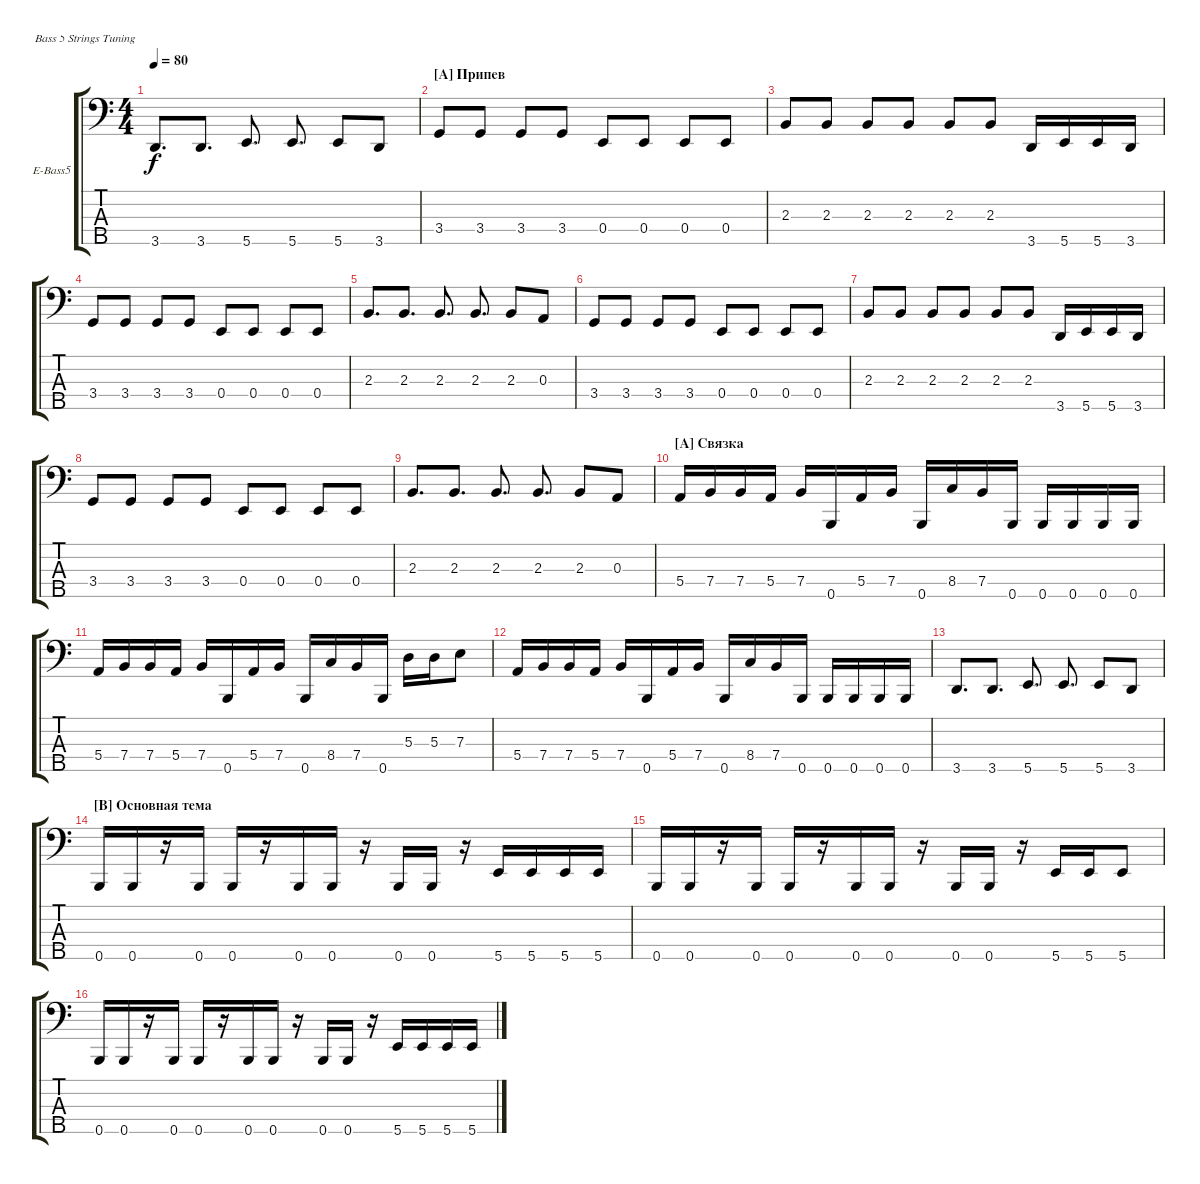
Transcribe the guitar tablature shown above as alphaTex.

\defaultSystemsLayout 4
\bracketExtendMode groupsimilarinstruments
\firstSystemTrackNameOrientation horizontal
\otherSystemsTrackNameOrientation horizontal
\track ("Electric Bass" "E-Bass5") {instrument electricbassfinger}
\staff {score tabs}
\tuning (G2 D2 A1 E1 B0)
\ts (4 4)
\tempo 80
\clef f4
\ks c
3.5.8{d dy f} 3.5.8{d} 5.5.8{d} 5.5.8{d} 5.5.8 3.5.8 |
\section ("A" "Припев")
3.4.8 3.4.8 3.4.8 3.4.8 0.4.8 0.4.8 0.4.8 0.4.8 |
2.3.8 2.3.8 2.3.8 2.3.8 2.3.8 2.3.8 3.5.16 5.5.16 5.5.16 3.5.16 |
3.4.8 3.4.8 3.4.8 3.4.8 0.4.8 0.4.8 0.4.8 0.4.8 |
2.3.8{d} 2.3.8{d} 2.3.8{d} 2.3.8{d} 2.3.8 0.3.8 |
3.4.8 3.4.8 3.4.8 3.4.8 0.4.8 0.4.8 0.4.8 0.4.8 |
2.3.8 2.3.8 2.3.8 2.3.8 2.3.8 2.3.8 3.5.16 5.5.16 5.5.16 3.5.16 |
3.4.8 3.4.8 3.4.8 3.4.8 0.4.8 0.4.8 0.4.8 0.4.8 |
2.3.8{d} 2.3.8{d} 2.3.8{d} 2.3.8{d} 2.3.8 0.3.8 |
\section ("A" "Связка")
5.4.16 7.4.16 7.4.16 5.4.16 7.4.16 0.5.16 5.4.16 7.4.16 0.5.16 8.4.16 7.4.16 0.5.16 0.5.16 0.5.16 0.5.16 0.5.16 |
5.4.16 7.4.16 7.4.16 5.4.16 7.4.16 0.5.16 5.4.16 7.4.16 0.5.16 8.4.16 7.4.16 0.5.16 5.3.16 5.3.16 7.3.8 |
5.4.16 7.4.16 7.4.16 5.4.16 7.4.16 0.5.16 5.4.16 7.4.16 0.5.16 8.4.16 7.4.16 0.5.16 0.5.16 0.5.16 0.5.16 0.5.16 |
3.5.8{d} 3.5.8{d} 5.5.8{d} 5.5.8{d} 5.5.8 3.5.8 |
\section ("B" "Основная тема")
0.5.16 0.5.16 r.16 0.5.16 0.5.16 r.16 0.5.16 0.5.16 r.16 0.5.16 0.5.16 r.16 5.5.16 5.5.16 5.5.16 5.5.16 |
0.5.16 0.5.16 r.16 0.5.16 0.5.16 r.16 0.5.16 0.5.16 r.16 0.5.16 0.5.16 r.16 5.5.16 5.5.16 5.5.8 |
0.5.16 0.5.16 r.16 0.5.16 0.5.16 r.16 0.5.16 0.5.16 r.16 0.5.16 0.5.16 r.16 5.5.16 5.5.16 5.5.16 5.5.16
